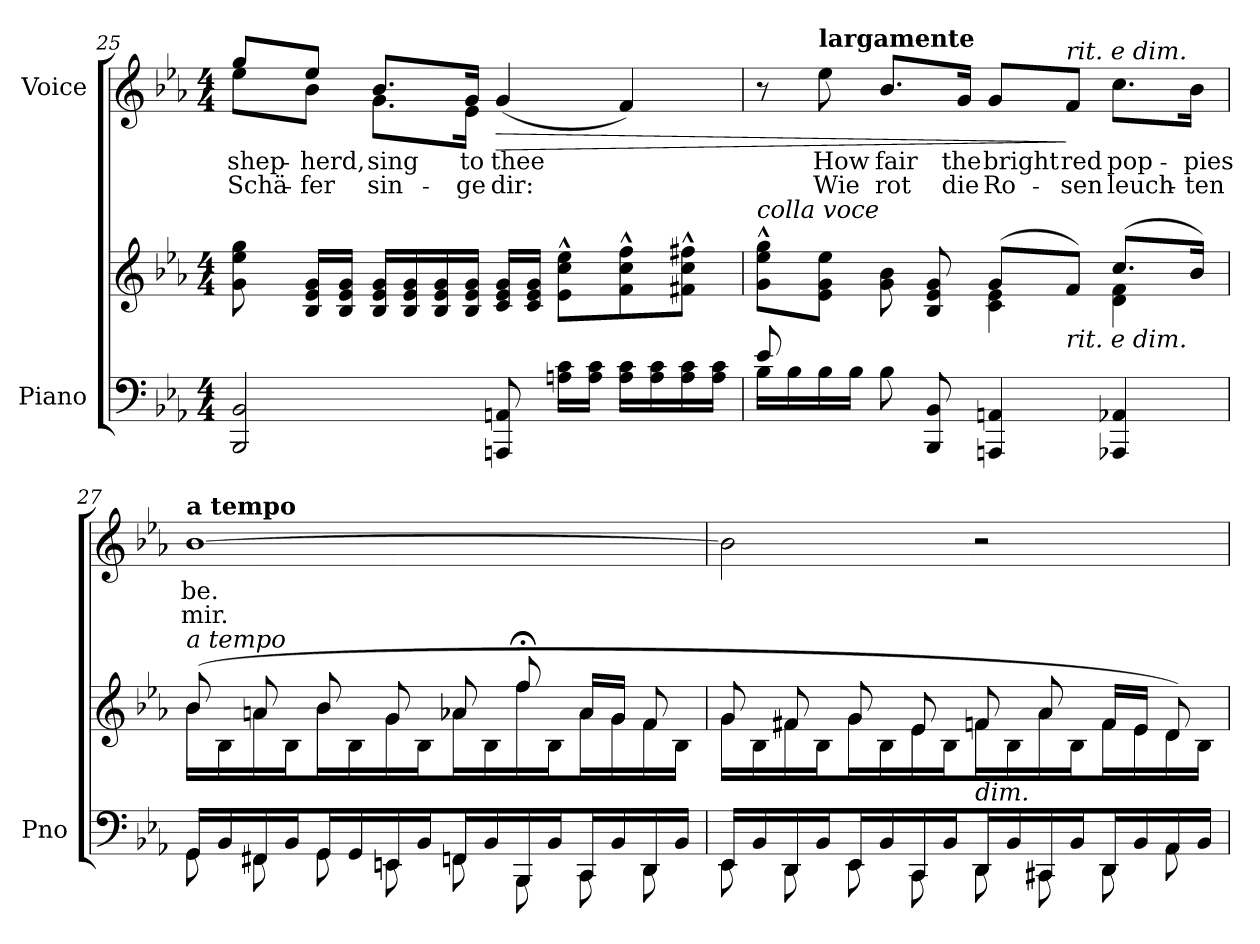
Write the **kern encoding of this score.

**kern	**kern	**kern	**text	**text	**dynam
*part2	*part2	*part1	*part1	*part1	*part1
*staff3	*staff2	*staff1	*staff1	*staff1	*staff1
*I"Piano	*	*I"Voice	*	*	*
*I'Pno	*	*	*	*	*
*clefF4	*clefG2	*clefG2	*	*	*
*k[b-e-a-]	*k[b-e-a-]	*k[b-e-a-]	*	*	*
*M4/4	*M4/4	*M4/4	*	*	*
=25	=25	=25	=25	=25	=25
*	*	*^	*	*	*
2BBB-/ 2BB-/	8g\ 8ee-\ 8gg\	8gg/L	8ee-\L	shep-	Schä-	.
.	16B-/ 16e-/ 16g/LL	8ee-/J	8b-\J	-herd,	-fer	.
.	16B-/ 16e-/ 16g/JJ	.	.	.	.	.
.	16B-/ 16e-/ 16g/LL	8.b-/L	8.g\L	sing	sin-	.
.	16B-/ 16e-/ 16g/	.	.	.	.	.
.	16B-/ 16e-/ 16g/	.	.	.	.	.
.	16B-/ 16e-/ 16g/JJ	16g/Jk	16e-\Jk	to	-ge	.
!	!	!	!	!	!	!LO:HP:b
8AAAn/ 8AAn/	16c/ 16e-/ 16g/LL	(<4g/	2ryy	thee	dir:	>
.	16c/ 16e-/ 16g/JJ	.	.	.	.	.
16An\ 16c\LL	8e-\^^ 8cc\^^ 8ee-\^^L	.	.	.	.	.
16A\ 16c\JJ	.	.	.	.	.	.
16A\ 16c\LL	8f\^^ 8cc\^^ 8ff\^^	4f/)	.	.	.	.
16A\ 16c\	.	.	.	.	.	.
16A\ 16c\	8f#X\^^ 8cc\^^ 8ff#X\^^J	.	.	.	.	.
16A\ 16c\JJ	.	.	.	.	.	.
*	*	*v	*v	*	*	*
=26	=26	=26	=26	=26	=26
*^	*^	*	*	*	*
!	!	!LO:TX:i:t=colla voce	!	!	!	!	!
16B-\LL	8e-/	8g\^^ 8ee-\^^ 8gg\^^L	2ryy	8r	.	.	.
16B-\	.	.	.	.	.	.	.
!	!	!	!	!LO:TX:a:B:t=largamente	!	!	!
16B-\	2..ryy	8e-\ 8g\ 8ee-\J	.	8ee-\	How	Wie	.
16B-\JJ	.	.	.	.	.	.	.
8B-\	.	8g\ 8b-\	.	8.b-/L	fair	rot	.
8BBB-/ 8BB-/	.	8B-/ 8e-/ 8g/	.	.	.	.	.
.	.	.	.	16g/Jk	the	die	.
4AAAn/ 4AAn/	.	(8g/L	4c\ 4e-\	8g/L	bright	Ro-	.
!	!	!	!	!LO:TX:a:i:t=rit. e dim.	!	!	!
!	!	!LO:TX:b:i:t=rit. e dim.	!	!	!	!	!
.	.	8f/J)	.	8f/J	red	-sen	]
4AAA-X/ 4AA-X/	.	(8.cc/L	4d\ 4f\	8.cc\L	pop-	leuch-	.
.	.	16b-/Jk)	.	16b-\Jk	-pies	-ten	.
=27	=27	=27	=27	=27	=27	=27	=27
!	!	!	!	!LO:TX:a:B:t=a tempo	!	!	!
!	!	!LO:TX:a:i:t=a tempo	!	!	!	!	!
16GG/LL	8GG\	(8b-/	16b-\LL	[1b-	be.	mir.	.
16BB-/	.	.	16B-\	.	.	.	.
!	!LO:N:head=solid	!	!	!	!	!	!
16FF#X/	8FF#\	8an/	16a\	.	.	.	.
16BB-/J	.	.	16B-\J	.	.	.	.
16GG/L	8GG\	8b-/	16b-\L	.	.	.	.
16GG/	.	.	16B-\	.	.	.	.
16EEn/	8EEn\	8g/	16g\	.	.	.	.
16BB-/J	.	.	16B-\J	.	.	.	.
16FFn/L	8FFn\	8a-X/	16a-\L	.	.	.	.
16BB-/	.	.	16B-\	.	.	.	.
16BBB-/	8BBB-\	8ff;</	16ff\	.	.	.	.
16BB-/J	.	.	16B-\J	.	.	.	.
16CC/L	8CC\	16a-/LL	16a-\L	.	.	.	.
16BB-/	.	16g/JJ	16g\	.	.	.	.
16DD/	8DD\	8f/	16f\	.	.	.	.
16BB-/JJ	.	.	16B-\JJ	.	.	.	.
=28	=28	=28	=28	=28	=28	=28	=28
16EE-/LL	8EE-\	8g/	16g\LL	2b-\]	.	.	.
16BB-/	.	.	16B-\	.	.	.	.
!	!LO:N:head=solid	!	!	!	!	!	!
16DD/	8DD\	8f#X/	16f#\	.	.	.	.
16BB-/J	.	.	16B-\J	.	.	.	.
16EE-/L	8EE-\	8g/	16g\L	.	.	.	.
16BB-/	.	.	16B-\	.	.	.	.
16CC/	8CC\	8e-/	16e-\	.	.	.	.
16BB-/J	.	.	16B-\J	.	.	.	.
!	!	!LO:TX:b:i:t=dim.	!	!	!	!	!
16DD/L	8DD\	8fn/	16f\L	2r	.	.	.
16BB-/	.	.	16B-\	.	.	.	.
16CC#X/	8CC#\	8a-/	16a-\	.	.	.	.
16BB-/J	.	.	16B-\J	.	.	.	.
16DD/L	8DD\	16f/LL	16f\L	.	.	.	.
16BB-/	.	16e-/JJ	16e-\	.	.	.	.
16AA-/	8AA-\	8d/)	16d\	.	.	.	.
16BB-/JJ	.	.	16B-\JJ	.	.	.	.
*v	*v	*	*	*	*	*	*
*	*v	*v	*	*	*	*
=	=	=	=	=	=
*-	*-	*-	*-	*-	*-
